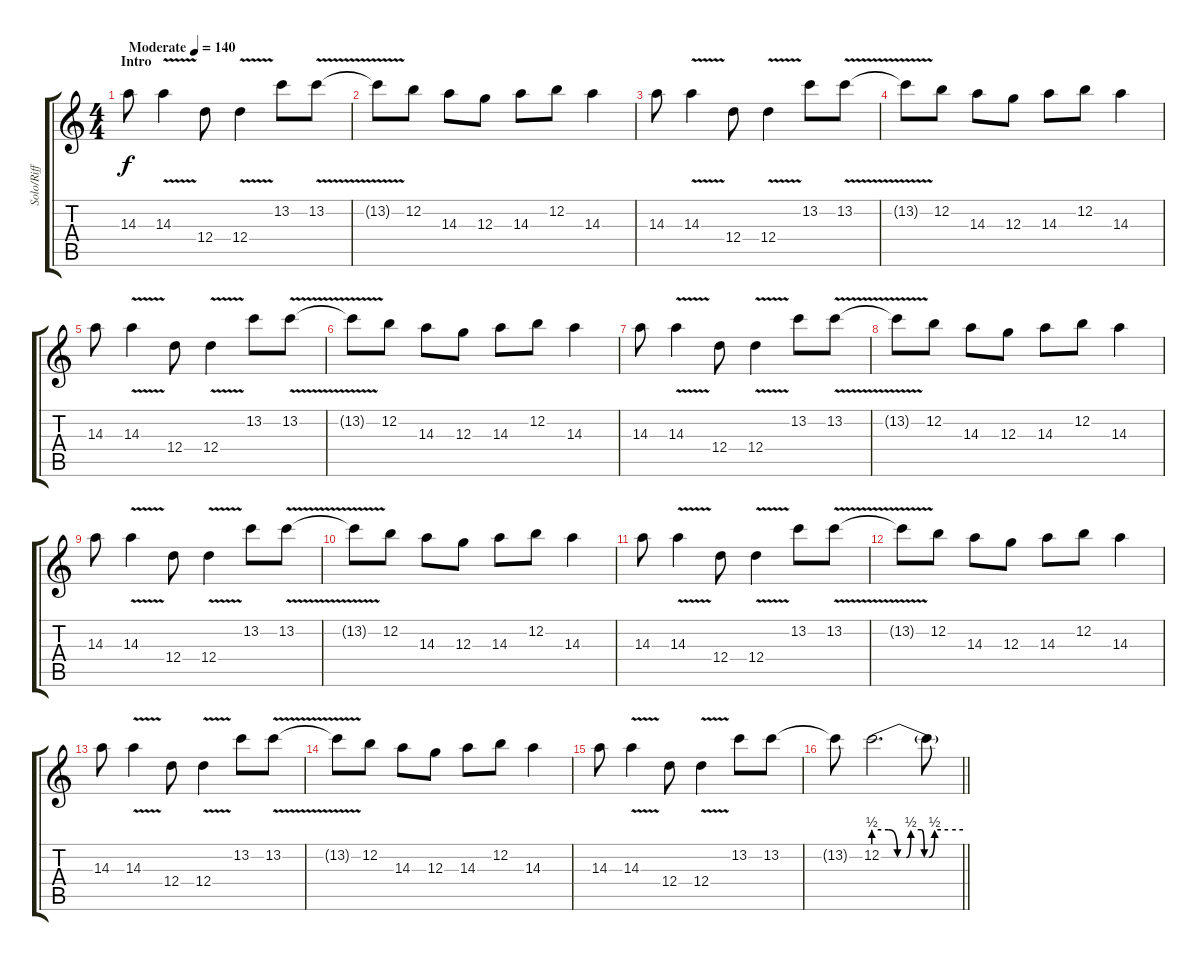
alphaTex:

\track ("Solo/Riff" "Solo/Riff") {instrument overdrivenguitar}
\staff {score tabs}
\tuning (E4 B3 G3 D3 A2 E2) {hide}
\ts (4 4)
\section ("" "Intro")
\tempo (140 "Moderate")
\clef g2
\ks c
14.3.8{dy f instrument overdrivenguitar} 14.3{v}.4 12.4.8 12.4{v}.4 13.2.8 13.2{v}.8 |
13.2{t}.8 12.2.8 14.3.8 12.3.8 14.3.8 12.2.8 14.3.4 |
14.3.8 14.3{v}.4 12.4.8 12.4{v}.4 13.2.8 13.2{v}.8 |
13.2{t}.8 12.2.8 14.3.8 12.3.8 14.3.8 12.2.8 14.3.4 |
14.3.8 14.3{v}.4 12.4.8 12.4{v}.4 13.2.8 13.2{v}.8 |
13.2{t}.8 12.2.8 14.3.8 12.3.8 14.3.8 12.2.8 14.3.4 |
14.3.8 14.3{v}.4 12.4.8 12.4{v}.4 13.2.8 13.2{v}.8 |
13.2{t}.8 12.2.8 14.3.8 12.3.8 14.3.8 12.2.8 14.3.4 |
14.3.8 14.3{v}.4 12.4.8 12.4{v}.4 13.2.8 13.2{v}.8 |
13.2{t}.8 12.2.8 14.3.8 12.3.8 14.3.8 12.2.8 14.3.4 |
14.3.8 14.3{v}.4 12.4.8 12.4{v}.4 13.2.8 13.2{v}.8 |
13.2{t}.8 12.2.8 14.3.8 12.3.8 14.3.8 12.2.8 14.3.4 |
14.3.8 14.3{v}.4 12.4.8 12.4{v}.4 13.2.8 13.2{v}.8 |
13.2{t}.8 12.2.8 14.3.8 12.3.8 14.3.8 12.2.8 14.3.4 |
14.3.8 14.3{v}.4 12.4.8 12.4{v}.4 13.2.8 13.2.8 |
\barLineRight lightlight
13.2{t}.8 12.2{be (custom 0 2 10 2 16 0 22 0 25 2 32 2 34 0 37 0 41 2 50 2 60 2)}.2{d} 12.2{t}.8
